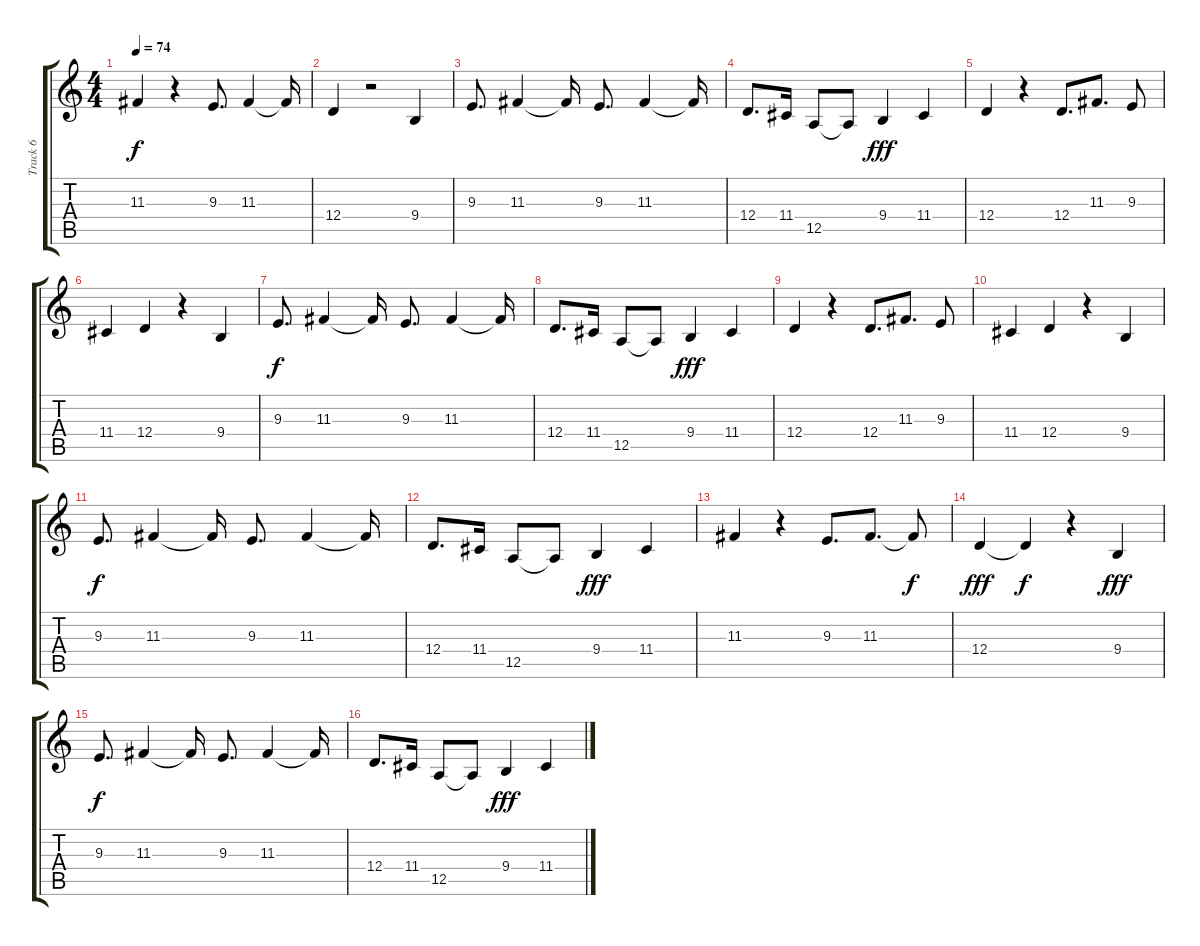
\track ("Track 6" "Track 6") {instrument viola}
\staff {score tabs}
\tuning (E4 B3 G3 D3 A2 E2) {hide}
\ts (4 4)
\tempo 74
\clef g2
\ks c
11.3.4{dy f volume 7} r.4 9.3.8{d} 11.3.4 11.3{t}.16 |
12.4.4 r.2 9.4.4 |
9.3.8{d} 11.3.4 11.3{t}.16 9.3.8{d} 11.3.4 11.3{t}.16 |
12.4.8{d} 11.4.16 12.5.8 12.5{t}.8 9.4.4{dy fff} 11.4.4 |
12.4.4 r.4 12.4.8{d} 11.3.8{d} 9.3.8 |
11.4.4 12.4.4 r.4 9.4.4 |
9.3.8{d dy f} 11.3.4 11.3{t}.16 9.3.8{d} 11.3.4 11.3{t}.16 |
12.4.8{d} 11.4.16 12.5.8 12.5{t}.8 9.4.4{dy fff} 11.4.4 |
12.4.4 r.4 12.4.8{d} 11.3.8{d} 9.3.8 |
11.4.4 12.4.4 r.4 9.4.4 |
9.3.8{d dy f} 11.3.4 11.3{t}.16 9.3.8{d} 11.3.4 11.3{t}.16 |
12.4.8{d} 11.4.16 12.5.8 12.5{t}.8 9.4.4{dy fff} 11.4.4 |
11.3.4 r.4 9.3.8{d} 11.3.8{d} 11.3{t}.8{dy f} |
12.4.4{dy fff} 12.4{t}.4{dy f} r.4 9.4.4{dy fff} |
9.3.8{d dy f} 11.3.4 11.3{t}.16 9.3.8{d} 11.3.4 11.3{t}.16 |
12.4.8{d} 11.4.16 12.5.8 12.5{t}.8 9.4.4{dy fff} 11.4.4
